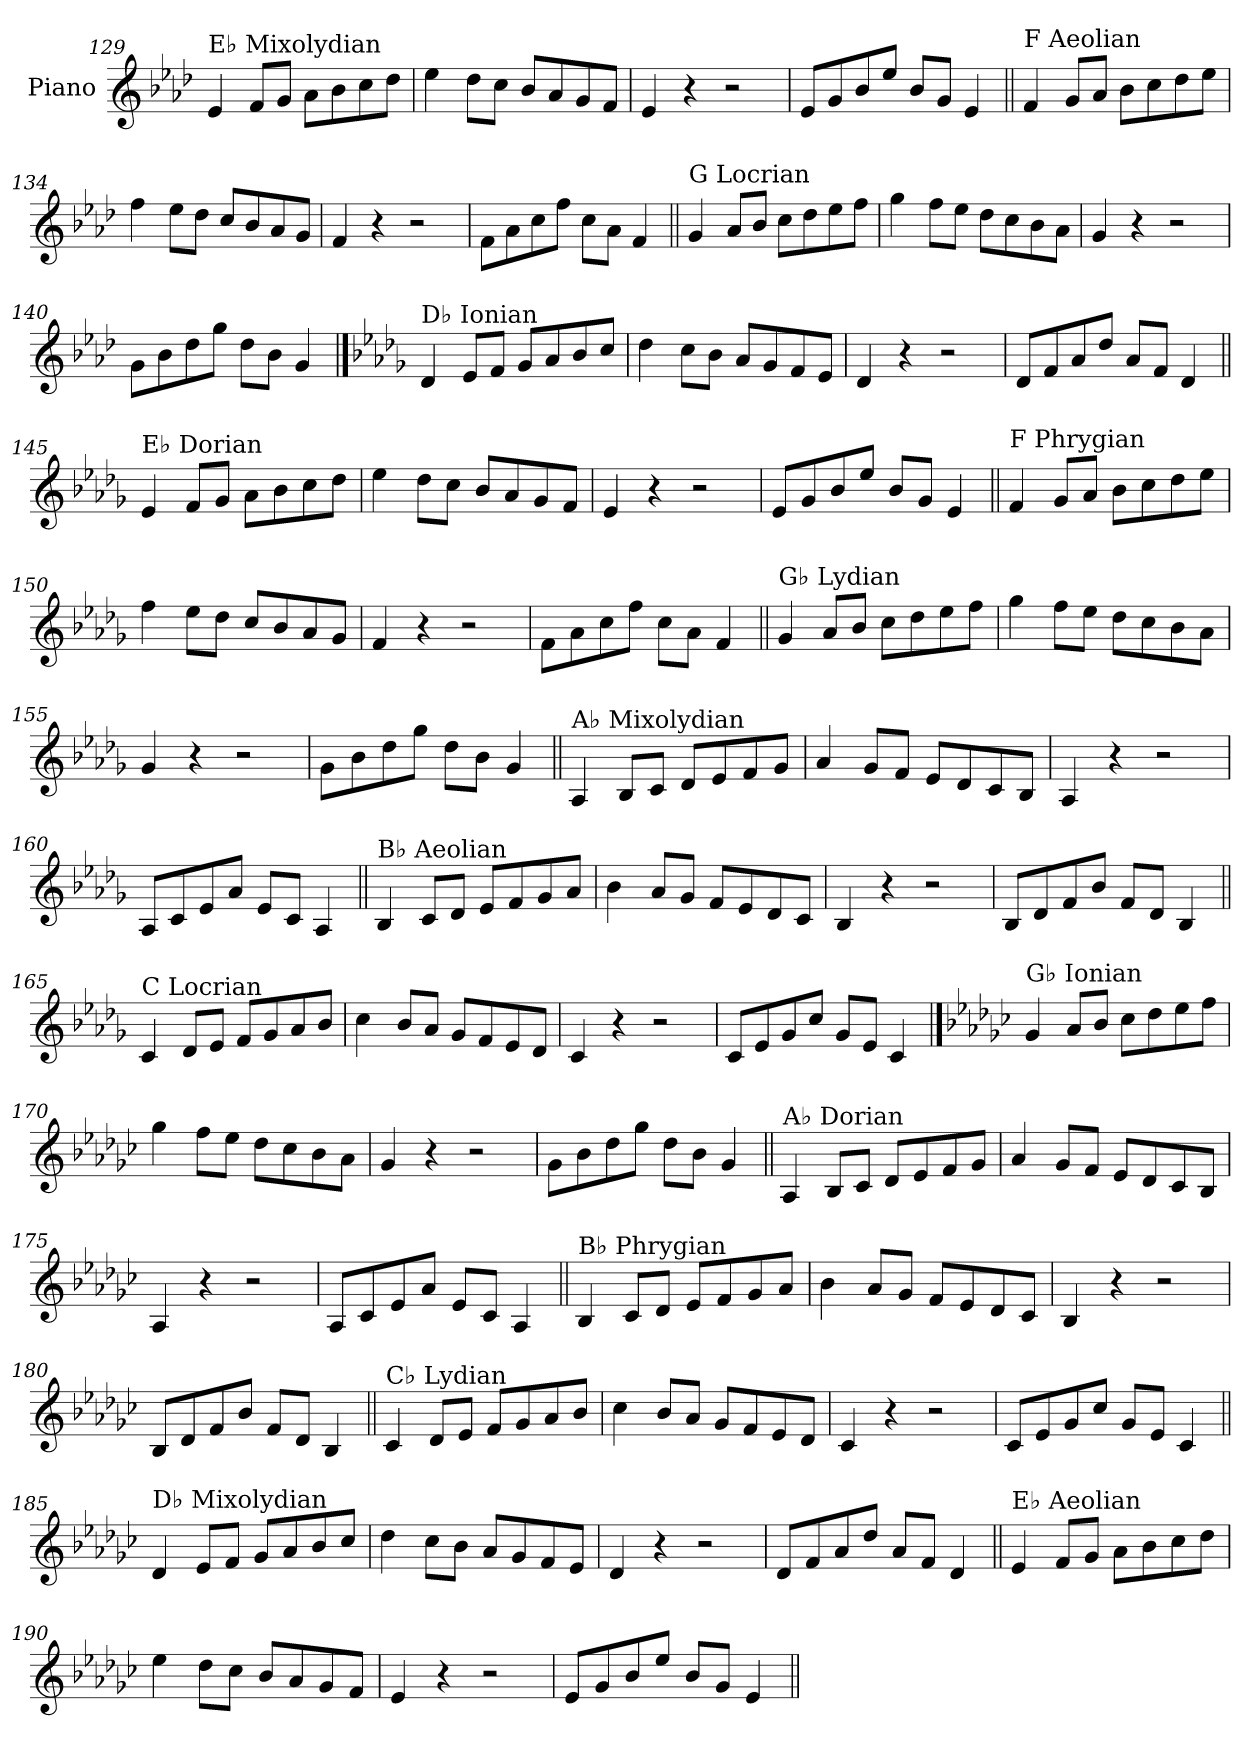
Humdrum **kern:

**kern
*part1
*staff1
*I"Piano
*I'Pno.
!!LO:LB:g=z
*clefG2
*k[b-e-a-d-]
=129
!LO:TX:a:t=E♭ Mixolydian
4e-/
8f/L
8g/J
8a-\L
8b-\
8cc\
8dd-\J
=130
4ee-\
8dd-\L
8cc\J
8b-/L
8a-/
8g/
8f/J
=131
4e-/
4r
2r
=132
8e-/L
8g/
8b-/
8ee-/J
8b-/L
8g/J
4e-/
!!LO:LB:g=z
=133||
!LO:TX:a:t=F Aeolian
4f/
8g/L
8a-/J
8b-\L
8cc\
8dd-\
8ee-\J
=134
4ff\
8ee-\L
8dd-\J
8cc/L
8b-/
8a-/
8g/J
=135
4f/
4r
2r
=136
8f\L
8a-\
8cc\
8ff\J
8cc\L
8a-\J
4f/
!!LO:LB:g=z
=137||
!LO:TX:a:t=G Locrian
4g/
8a-/L
8b-/J
8cc\L
8dd-\
8ee-\
8ff\J
=138
4gg\
8ff\L
8ee-\J
8dd-\L
8cc\
8b-\
8a-\J
=139
4g/
4r
2r
=140
8g\L
8b-\
8dd-\
8gg\J
8dd-\L
8b-\J
4g/
!!LO:PB:g=z
==141
*k[b-e-a-d-g-]
!LO:TX:a:t=D♭ Ionian
4d-/
8e-/L
8f/J
8g-/L
8a-/
8b-/
8cc/J
=142
4dd-\
8cc\L
8b-\J
8a-/L
8g-/
8f/
8e-/J
=143
4d-/
4r
2r
=144
8d-/L
8f/
8a-/
8dd-/J
8a-/L
8f/J
4d-/
!!LO:LB:g=z
=145||
!LO:TX:a:t=E♭ Dorian
4e-/
8f/L
8g-/J
8a-\L
8b-\
8cc\
8dd-\J
=146
4ee-\
8dd-\L
8cc\J
8b-/L
8a-/
8g-/
8f/J
=147
4e-/
4r
2r
=148
8e-/L
8g-/
8b-/
8ee-/J
8b-/L
8g-/J
4e-/
!!LO:LB:g=z
=149||
!LO:TX:a:t=F Phrygian
4f/
8g-/L
8a-/J
8b-\L
8cc\
8dd-\
8ee-\J
=150
4ff\
8ee-\L
8dd-\J
8cc/L
8b-/
8a-/
8g-/J
=151
4f/
4r
2r
=152
8f\L
8a-\
8cc\
8ff\J
8cc\L
8a-\J
4f/
!!LO:LB:g=z
=153||
!LO:TX:a:t=G♭ Lydian
4g-/
8a-/L
8b-/J
8cc\L
8dd-\
8ee-\
8ff\J
=154
4gg-\
8ff\L
8ee-\J
8dd-\L
8cc\
8b-\
8a-\J
=155
4g-/
4r
2r
=156
8g-\L
8b-\
8dd-\
8gg-\J
8dd-\L
8b-\J
4g-/
!!LO:LB:g=z
=157||
!LO:TX:a:t=A♭ Mixolydian
4A-/
8B-/L
8c/J
8d-/L
8e-/
8f/
8g-/J
=158
4a-/
8g-/L
8f/J
8e-/L
8d-/
8c/
8B-/J
=159
4A-/
4r
2r
=160
8A-/L
8c/
8e-/
8a-/J
8e-/L
8c/J
4A-/
!!LO:LB:g=z
=161||
!LO:TX:a:t=B♭ Aeolian
4B-/
8c/L
8d-/J
8e-/L
8f/
8g-/
8a-/J
=162
4b-\
8a-/L
8g-/J
8f/L
8e-/
8d-/
8c/J
=163
4B-/
4r
2r
=164
8B-/L
8d-/
8f/
8b-/J
8f/L
8d-/J
4B-/
!!LO:LB:g=z
=165||
!LO:TX:a:t=C Locrian
4c/
8d-/L
8e-/J
8f/L
8g-/
8a-/
8b-/J
=166
4cc\
8b-/L
8a-/J
8g-/L
8f/
8e-/
8d-/J
=167
4c/
4r
2r
=168
8c/L
8e-/
8g-/
8cc/J
8g-/L
8e-/J
4c/
!!LO:PB:g=z
==169
*k[b-e-a-d-g-c-]
!LO:TX:a:t=G♭ Ionian
4g-/
8a-/L
8b-/J
8cc-\L
8dd-\
8ee-\
8ff\J
=170
4gg-\
8ff\L
8ee-\J
8dd-\L
8cc-\
8b-\
8a-\J
=171
4g-/
4r
2r
=172
8g-\L
8b-\
8dd-\
8gg-\J
8dd-\L
8b-\J
4g-/
!!LO:LB:g=z
=173||
!LO:TX:a:t=A♭ Dorian
4A-/
8B-/L
8c-/J
8d-/L
8e-/
8f/
8g-/J
=174
4a-/
8g-/L
8f/J
8e-/L
8d-/
8c-/
8B-/J
=175
4A-/
4r
2r
=176
8A-/L
8c-/
8e-/
8a-/J
8e-/L
8c-/J
4A-/
!!LO:LB:g=z
=177||
!LO:TX:a:t=B♭ Phrygian
4B-/
8c-/L
8d-/J
8e-/L
8f/
8g-/
8a-/J
=178
4b-\
8a-/L
8g-/J
8f/L
8e-/
8d-/
8c-/J
=179
4B-/
4r
2r
=180
8B-/L
8d-/
8f/
8b-/J
8f/L
8d-/J
4B-/
!!LO:LB:g=z
=181||
!LO:TX:a:t=C♭ Lydian
4c-/
8d-/L
8e-/J
8f/L
8g-/
8a-/
8b-/J
=182
4cc-\
8b-/L
8a-/J
8g-/L
8f/
8e-/
8d-/J
=183
4c-/
4r
2r
=184
8c-/L
8e-/
8g-/
8cc-/J
8g-/L
8e-/J
4c-/
!!LO:LB:g=z
=185||
!LO:TX:a:t=D♭ Mixolydian
4d-/
8e-/L
8f/J
8g-/L
8a-/
8b-/
8cc-/J
=186
4dd-\
8cc-\L
8b-\J
8a-/L
8g-/
8f/
8e-/J
=187
4d-/
4r
2r
=188
8d-/L
8f/
8a-/
8dd-/J
8a-/L
8f/J
4d-/
!!LO:LB:g=z
=189||
!LO:TX:a:t=E♭ Aeolian
4e-/
8f/L
8g-/J
8a-\L
8b-\
8cc-\
8dd-\J
=190
4ee-\
8dd-\L
8cc-\J
8b-/L
8a-/
8g-/
8f/J
=191
4e-/
4r
2r
=192
8e-/L
8g-/
8b-/
8ee-/J
8b-/L
8g-/J
4e-/
=||
*-
